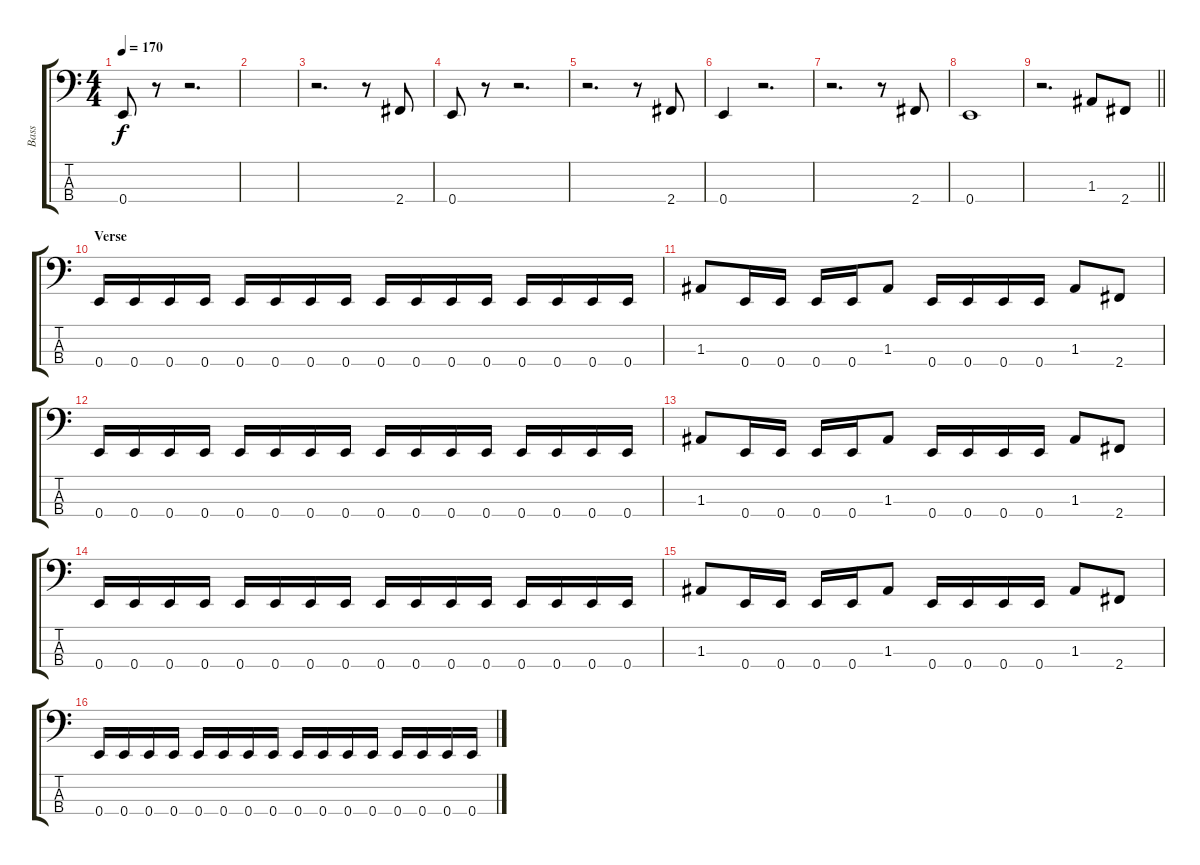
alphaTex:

\track ("Bass" "Bass") {instrument electricbasspick}
\staff {score tabs}
\tuning (G2 D2 A1 E1) {hide}
\ts (4 4)
\tempo 170
\clef f4
\ks c
0.4.8{dy f} r.8 r.2{d} |
|
r.2{d} r.8 2.4.8 |
0.4.8 r.8 r.2{d} |
r.2{d} r.8 2.4.8 |
0.4.4 r.2{d} |
r.2{d} r.8 2.4.8 |
0.4.1 |
\barLineRight lightlight
r.2{d} 1.3.8 2.4.8 |
\section ("" "Verse")
0.4.16 0.4.16 0.4.16 0.4.16 0.4.16 0.4.16 0.4.16 0.4.16 0.4.16 0.4.16 0.4.16 0.4.16 0.4.16 0.4.16 0.4.16 0.4.16 |
1.3.8 0.4.16 0.4.16 0.4.16 0.4.16 1.3.8 0.4.16 0.4.16 0.4.16 0.4.16 1.3.8 2.4.8 |
0.4.16 0.4.16 0.4.16 0.4.16 0.4.16 0.4.16 0.4.16 0.4.16 0.4.16 0.4.16 0.4.16 0.4.16 0.4.16 0.4.16 0.4.16 0.4.16 |
1.3.8 0.4.16 0.4.16 0.4.16 0.4.16 1.3.8 0.4.16 0.4.16 0.4.16 0.4.16 1.3.8 2.4.8 |
0.4.16 0.4.16 0.4.16 0.4.16 0.4.16 0.4.16 0.4.16 0.4.16 0.4.16 0.4.16 0.4.16 0.4.16 0.4.16 0.4.16 0.4.16 0.4.16 |
1.3.8 0.4.16 0.4.16 0.4.16 0.4.16 1.3.8 0.4.16 0.4.16 0.4.16 0.4.16 1.3.8 2.4.8 |
0.4.16 0.4.16 0.4.16 0.4.16 0.4.16 0.4.16 0.4.16 0.4.16 0.4.16 0.4.16 0.4.16 0.4.16 0.4.16 0.4.16 0.4.16 0.4.16
